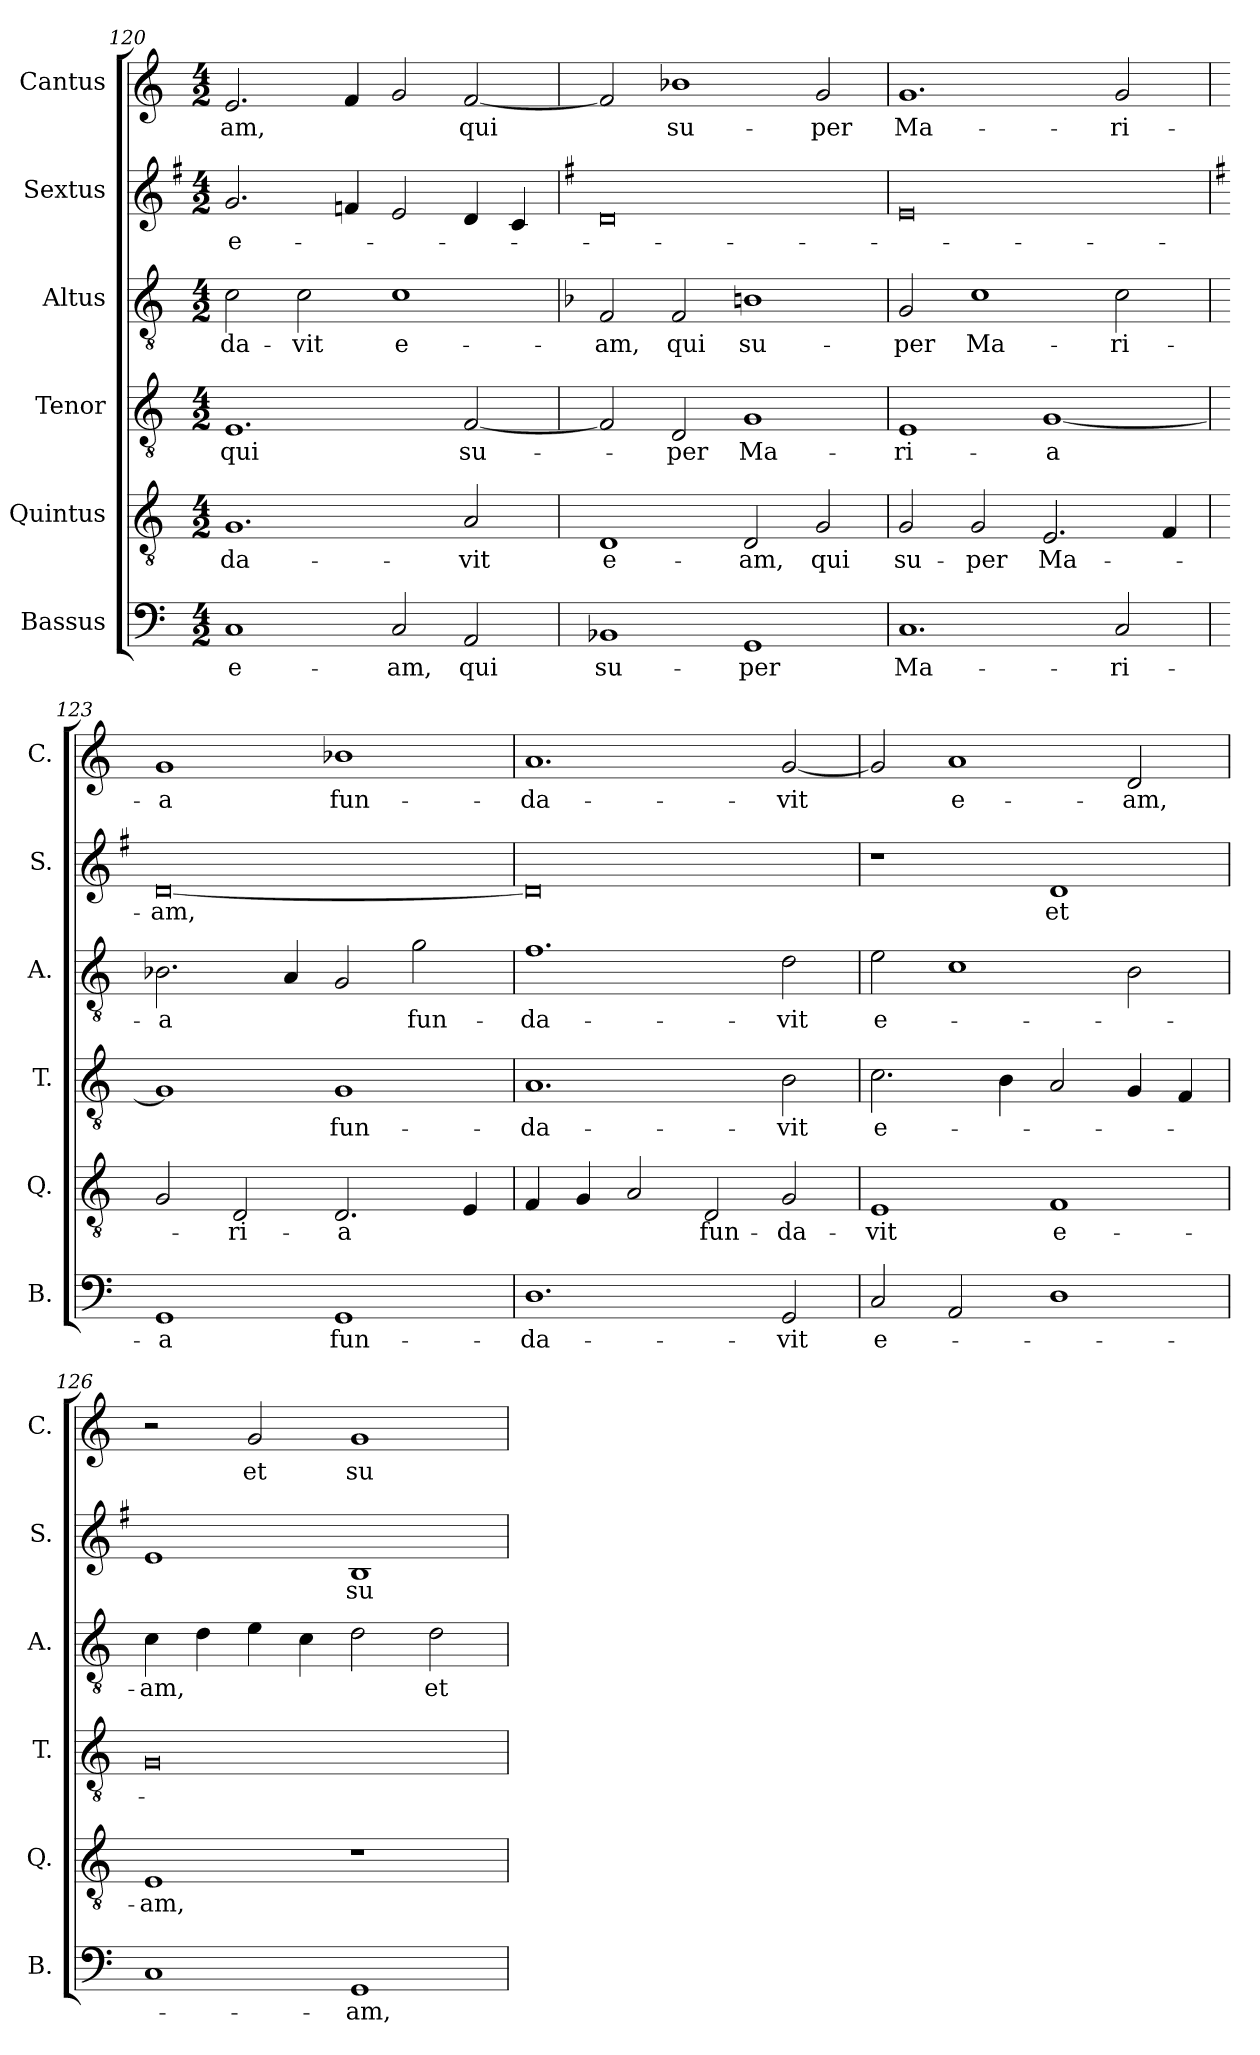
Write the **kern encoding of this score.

**kern	**text	**kern	**text	**kern	**text	**kern	**text	**kern	**text	**kern	**text
*part6	*part6	*part5	*part5	*part4	*part4	*part3	*part3	*part2	*part2	*part1	*part1
*staff6	*staff6	*staff5	*staff5	*staff4	*staff4	*staff3	*staff3	*staff2	*staff2	*staff1	*staff1
*I"Bassus	*	*I"Quintus	*	*I"Tenor	*	*I"Altus	*	*I"Sextus	*	*I"Cantus	*
*I'B.	*	*I'Q.	*	*I'T.	*	*I'A.	*	*I'S.	*	*I'C.	*
*clefF4	*	*clefGv2	*	*clefGv2	*	*clefGv2	*	*clefG2	*	*clefG2	*
*k[]	*	*k[]	*	*k[]	*	*k[]	*	*k[f#]	*	*k[]	*
*M4/2	*	*M4/2	*	*M4/2	*	*M4/2	*	*M4/2	*	*M4/2	*
=120	=120	=120	=120	=120	=120	=120	=120	=120	=120	=120	=120
!	!LO:LY:b	!	!LO:LY:b	!	!LO:LY:b	!	!LO:LY:b	!	!LO:LY:b	!	!LO:LY:b
1C	e-	1.G	-da-	1.E	qui	2c\	-da-	2.g/	e-	2.e/	-am,
!	!	!	!	!	!	!	!LO:LY:b	!	!	!	!
.	.	.	.	.	.	2c\	-vit	.	.	.	.
.	.	.	.	.	.	.	.	4fn/	.	4f/	.
!	!LO:LY:b	!	!	!	!	!	!LO:LY:b	!	!	!	!
2C/	-am,	.	.	.	.	1c	e-	2e/	.	2g/	.
!	!LO:LY:b	!	!LO:LY:b	!	!LO:LY:b	!	!	!	!	!	!LO:LY:b
2AA/	qui	2A/	-vit	[2F/	su-	.	.	4d/	.	[2f/	qui
.	.	.	.	.	.	.	.	4c/	.	.	.
=121	=121	=121	=121	=121	=121	=121	=121	=121	=121	=121	=121
*	*	*	*	*	*	*k[b-]	*	*	*	*	*
*	*	*	*	*	*	*F:	*	*	*	*	*
!	!LO:LY:b	!	!LO:LY:b	!	!	!	!LO:LY:b	!	!	!	!
1BB-X	su-	1D	e-	2F/]	.	2F/	-am,	0d	.	2f/]	.
!	!	!	!	!	!LO:LY:b	!	!LO:LY:b	!	!	!	!LO:LY:b
.	.	.	.	2D/	-per	2F/	qui	.	.	1b-X	su-
!	!LO:LY:b	!	!LO:LY:b	!	!LO:LY:b	!	!LO:LY:b	!	!	!	!
1GG	-per	2D/	-am,	1G	Ma-	1Bn	su-	.	.	.	.
!	!	!	!LO:LY:b	!	!	!	!	!	!	!	!LO:LY:b
.	.	2G/	qui	.	.	.	.	.	.	2g/	-per
!!LO:PB:g=z
=122	=122	=122	=122	=122	=122	=122	=122	=122	=122	=122	=122
!	!LO:LY:b	!	!LO:LY:b	!	!LO:LY:b	!	!LO:LY:b	!	!	!	!LO:LY:b
1.C	Ma-	2G/	su-	1E	-ri-	2G/	-per	0e	.	1.g	Ma-
!	!	!	!LO:LY:b	!	!	!	!LO:LY:b	!	!	!	!
.	.	2G/	-per	.	.	1c	Ma-	.	.	.	.
!	!	!	!LO:LY:b	!	!LO:LY:b	!	!	!	!	!	!
.	.	2.E/	Ma-	[1G	-a	.	.	.	.	.	.
!	!LO:LY:b	!	!	!	!	!	!LO:LY:b	!	!	!	!LO:LY:b
2C/	-ri-	.	.	.	.	2c\	-ri-	.	.	2g/	-ri-
.	.	4F/	.	.	.	.	.	.	.	.	.
=123	=123	=123	=123	=123	=123	=123	=123	=123	=123	=123	=123
*k[]	*	*k[]	*	*k[]	*	*k[]	*	*k[f#]	*	*k[]	*
!	!LO:LY:b	!	!	!	!	!	!LO:LY:b	!	!LO:LY:b	!	!LO:LY:b
1GG	-a	2G/	.	1G]	.	2.B-X\	-a	[0d	-am,	1g	-a
!	!	!	!LO:LY:b	!	!	!	!	!	!	!	!
.	.	2D/	-ri-	.	.	.	.	.	.	.	.
.	.	.	.	.	.	4A/	.	.	.	.	.
!	!LO:LY:b	!	!LO:LY:b	!	!LO:LY:b	!	!	!	!	!	!LO:LY:b
1GG	fun-	2.D/	-a	1G	fun-	2G/	.	.	.	1b-X	fun-
!	!	!	!	!	!	!	!LO:LY:b	!	!	!	!
.	.	.	.	.	.	2g\	fun-	.	.	.	.
.	.	4E/	.	.	.	.	.	.	.	.	.
=124	=124	=124	=124	=124	=124	=124	=124	=124	=124	=124	=124
!	!LO:LY:b	!	!	!	!LO:LY:b	!	!LO:LY:b	!	!	!	!LO:LY:b
1.D	-da-	4F/	.	1.A	-da-	1.f	-da-	0d]	.	1.a	-da-
.	.	4G/	.	.	.	.	.	.	.	.	.
.	.	2A/	.	.	.	.	.	.	.	.	.
!	!	!	!LO:LY:b	!	!	!	!	!	!	!	!
.	.	2D/	fun-	.	.	.	.	.	.	.	.
!	!LO:LY:b	!	!LO:LY:b	!	!LO:LY:b	!	!LO:LY:b	!	!	!	!LO:LY:b
2GG/	-vit	2G/	-da-	2B\	-vit	2d\	-vit	.	.	[2g/	-vit
=125	=125	=125	=125	=125	=125	=125	=125	=125	=125	=125	=125
!	!LO:LY:b	!	!LO:LY:b	!	!LO:LY:b	!	!LO:LY:b	!	!	!	!
2C/	e-	1E	-vit	2.c\	e-	2e\	e-	1r	.	2g/]	.
!	!	!	!	!	!	!	!	!	!	!	!LO:LY:b
2AA/	.	.	.	.	.	1c	.	.	.	1a	e-
.	.	.	.	4B\	.	.	.	.	.	.	.
!	!	!	!LO:LY:b	!	!	!	!	!	!LO:LY:b	!	!
1D	.	1F	e-	2A/	.	.	.	1d	et	.	.
!	!	!	!	!	!	!	!	!	!	!	!LO:LY:b
.	.	.	.	4G/	.	2B\	.	.	.	2d/	-am,
.	.	.	.	4F/	.	.	.	.	.	.	.
=126	=126	=126	=126	=126	=126	=126	=126	=126	=126	=126	=126
!	!	!	!LO:LY:b	!	!	!	!LO:LY:b	!	!	!	!
1C	.	1E	-am,	0G	.	4c\	-am,	1e	.	2r	.
.	.	.	.	.	.	4d\	.	.	.	.	.
!	!	!	!	!	!	!	!	!	!	!	!LO:LY:b
.	.	.	.	.	.	4e\	.	.	.	2g/	et
.	.	.	.	.	.	4c\	.	.	.	.	.
!	!LO:LY:b	!	!	!	!	!	!	!	!LO:LY:b	!	!LO:LY:b
1GG	-am,	1r	.	.	.	2d\	.	1B	su-	1g	su-
!	!	!	!	!	!	!	!LO:LY:b	!	!	!	!
.	.	.	.	.	.	2d\	et	.	.	.	.
=	=	=	=	=	=	=	=	=	=	=	=
*-	*-	*-	*-	*-	*-	*-	*-	*-	*-	*-	*-
